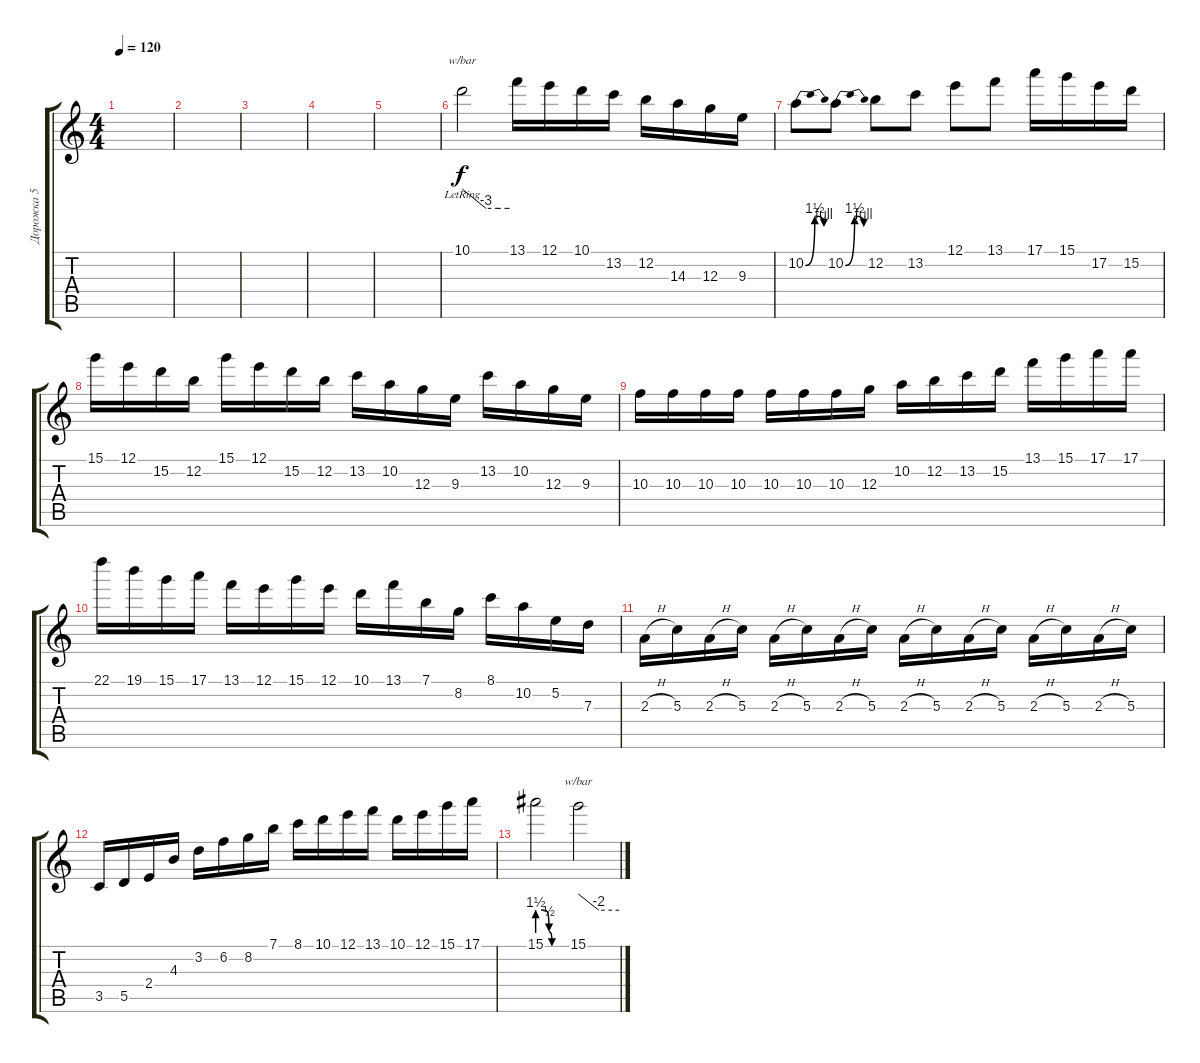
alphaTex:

\track ("Дорожка 5" "Дорожка 5") {instrument overdrivenguitar}
\staff {score tabs}
\tuning (E4 B3 G3 D3 A2 E2) {hide}
\ts (4 4)
\tempo 120
\clef g2
\ks c
|
|
|
|
|
10.1{lr}.2{tbe (custom default 0 0 30 -12 46 -12 58 -12 60 -12)} 13.1.16 12.1.16 10.1.16 13.2.16 12.2.16 14.3.16 12.3.16 9.3.16 |
10.2{be (bendrelease 0 0 15 6 15 6 60 4)}.8 10.2{be (bendrelease 0 0 15 6 15 6 60 4)}.8 12.2.8 13.2.8 12.1.8 13.1.8 17.1.16 15.1.16 17.2.16 15.2.16 |
15.1.16 12.1.16 15.2.16 12.2.16 15.1.16 12.1.16 15.2.16 12.2.16 13.2.16 10.2.16 12.3.16 9.3.16 13.2.16 10.2.16 12.3.16 9.3.16 |
10.3.16 10.3.16 10.3.16 10.3.16 10.3.16 10.3.16 10.3.16 12.3.16 10.2.16 12.2.16 13.2.16 15.2.16 13.1.16 15.1.16 17.1.16 17.1.16 |
22.1.16 19.1.16 15.1.16 17.1.16 13.1.16 12.1.16 15.1.16 12.1.16 10.1.16 13.1.16 7.1.16 8.2.16 8.1.16 10.2.16 5.2.16 7.3.16 |
2.3{h}.16 5.3.16 2.3{h}.16 5.3.16 2.3{h}.16 5.3.16 2.3{h}.16 5.3.16 2.3{h}.16 5.3.16 2.3{h}.16 5.3.16 2.3{h}.16 5.3.16 2.3{h}.16 5.3.16 |
3.5.16 5.5.16 2.4.16 4.3.16 3.2.16 6.2.16 8.2.16 7.1.16 8.1.16 10.1.16 12.1.16 13.1.16 10.1.16 12.1.16 15.1.16 17.1.16 |
15.1{be (custom 0 6 15 6 24 2 30 0 60 0)}.2 15.1.2{tbe (custom default 0 0 30 -8 60 -8)}
